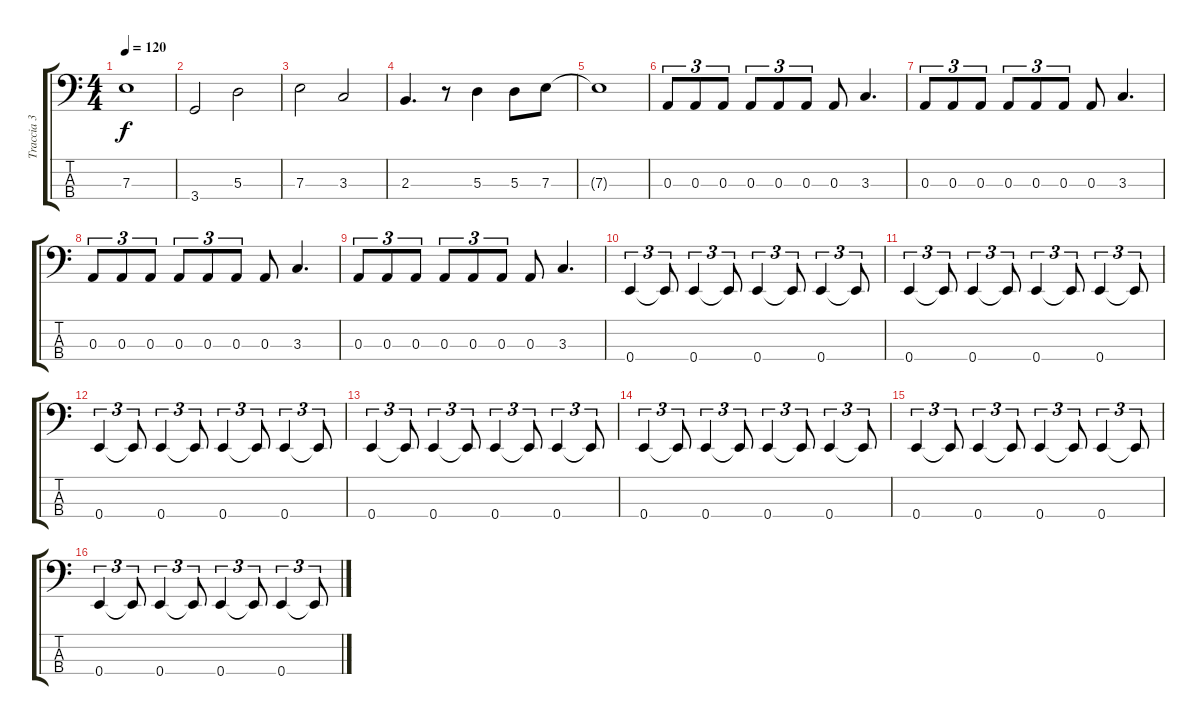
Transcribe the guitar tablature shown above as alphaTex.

\track ("Traccia 3" "Traccia 3") {instrument electricbassfinger}
\staff {score tabs}
\tuning (G2 D2 A1 E1) {hide}
\ts (4 4)
\tempo 120
\clef f4
\ks c
7.3.1{dy f} |
3.4.2 5.3.2 |
7.3.2 3.3.2 |
2.3.4{d} r.8 5.3.4 5.3.8 7.3.8 |
7.3{t}.1 |
0.3.8{tu (3 2)} 0.3.8{tu (3 2)} 0.3.8{tu (3 2)} 0.3.8{tu (3 2)} 0.3.8{tu (3 2)} 0.3.8{tu (3 2)} 0.3.8 3.3.4{d} |
0.3.8{tu (3 2)} 0.3.8{tu (3 2)} 0.3.8{tu (3 2)} 0.3.8{tu (3 2)} 0.3.8{tu (3 2)} 0.3.8{tu (3 2)} 0.3.8 3.3.4{d} |
0.3.8{tu (3 2)} 0.3.8{tu (3 2)} 0.3.8{tu (3 2)} 0.3.8{tu (3 2)} 0.3.8{tu (3 2)} 0.3.8{tu (3 2)} 0.3.8 3.3.4{d} |
0.3.8{tu (3 2)} 0.3.8{tu (3 2)} 0.3.8{tu (3 2)} 0.3.8{tu (3 2)} 0.3.8{tu (3 2)} 0.3.8{tu (3 2)} 0.3.8 3.3.4{d} |
0.4.4{tu (3 2)} 0.4{t}.8{tu (3 2)} 0.4.4{tu (3 2)} 0.4{t}.8{tu (3 2)} 0.4.4{tu (3 2)} 0.4{t}.8{tu (3 2)} 0.4.4{tu (3 2)} 0.4{t}.8{tu (3 2)} |
0.4.4{tu (3 2)} 0.4{t}.8{tu (3 2)} 0.4.4{tu (3 2)} 0.4{t}.8{tu (3 2)} 0.4.4{tu (3 2)} 0.4{t}.8{tu (3 2)} 0.4.4{tu (3 2)} 0.4{t}.8{tu (3 2)} |
0.4.4{tu (3 2)} 0.4{t}.8{tu (3 2)} 0.4.4{tu (3 2)} 0.4{t}.8{tu (3 2)} 0.4.4{tu (3 2)} 0.4{t}.8{tu (3 2)} 0.4.4{tu (3 2)} 0.4{t}.8{tu (3 2)} |
0.4.4{tu (3 2)} 0.4{t}.8{tu (3 2)} 0.4.4{tu (3 2)} 0.4{t}.8{tu (3 2)} 0.4.4{tu (3 2)} 0.4{t}.8{tu (3 2)} 0.4.4{tu (3 2)} 0.4{t}.8{tu (3 2)} |
0.4.4{tu (3 2)} 0.4{t}.8{tu (3 2)} 0.4.4{tu (3 2)} 0.4{t}.8{tu (3 2)} 0.4.4{tu (3 2)} 0.4{t}.8{tu (3 2)} 0.4.4{tu (3 2)} 0.4{t}.8{tu (3 2)} |
0.4.4{tu (3 2)} 0.4{t}.8{tu (3 2)} 0.4.4{tu (3 2)} 0.4{t}.8{tu (3 2)} 0.4.4{tu (3 2)} 0.4{t}.8{tu (3 2)} 0.4.4{tu (3 2)} 0.4{t}.8{tu (3 2)} |
0.4.4{tu (3 2)} 0.4{t}.8{tu (3 2)} 0.4.4{tu (3 2)} 0.4{t}.8{tu (3 2)} 0.4.4{tu (3 2)} 0.4{t}.8{tu (3 2)} 0.4.4{tu (3 2)} 0.4{t}.8{tu (3 2)}
